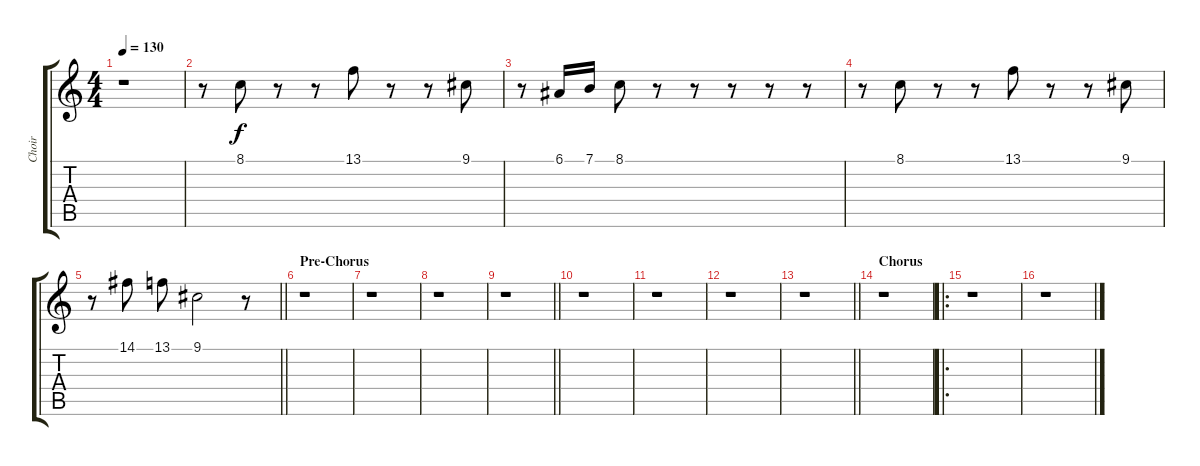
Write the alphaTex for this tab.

\track ("Choir" "Choir") {instrument choiraahs}
\staff {score tabs}
\tuning (E4 B3 G3 D3 A2 E2) {hide}
\ts (4 4)
\tempo 130
\clef g2
\ks c
r.1{dy f} |
r.8 8.1.8 r.8 r.8 13.1.8 r.8 r.8 9.1.8 |
r.8 6.1.16 7.1.16 8.1.8 r.8 r.8 r.8 r.8 r.8 |
r.8 8.1.8 r.8 r.8 13.1.8 r.8 r.8 9.1.8 |
\barLineRight lightlight
r.8 14.1.8 13.1.8 9.1.2 r.8 |
\section ("" "Pre-Chorus")
r.1 |
r.1 |
r.1 |
\barLineRight lightlight
r.1 |
r.1 |
r.1 |
r.1 |
\barLineRight lightlight
r.1 |
\section ("" "Chorus")
r.1 |
\ro
r.1 |
r.1
